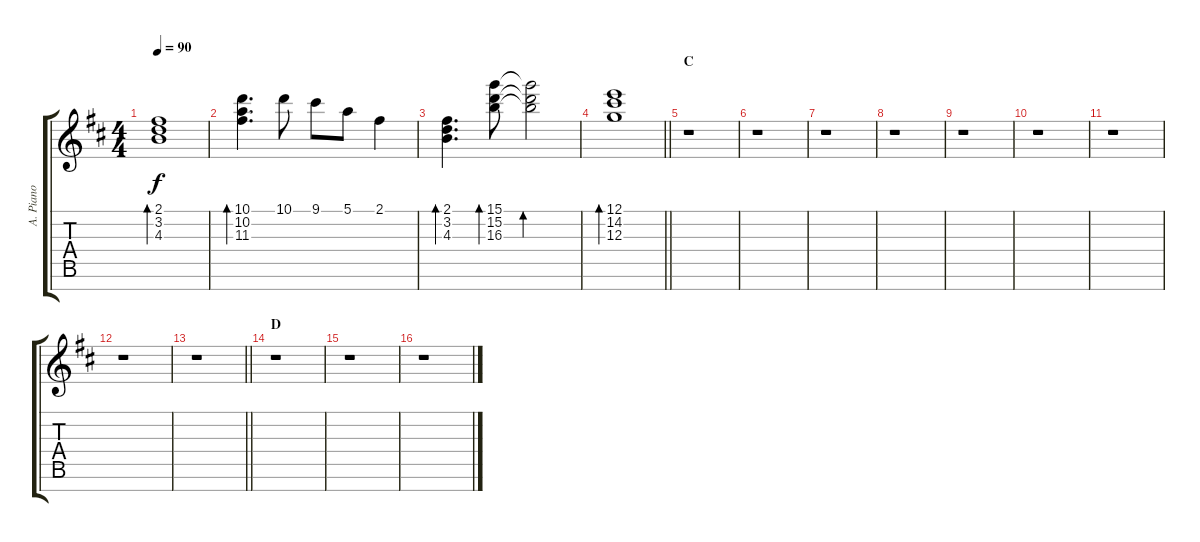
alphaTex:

\track ("A. Piano" "A. Piano") {instrument acousticgrandpiano}
\staff {score tabs}
\tuning (E5 B4 G4 D4 A3 E3 B2) {hide}
\ts (4 4)
\tempo 90
\clef g2
\ks d
(2.1 3.2 4.3).1{bd 120 dy f} |
(10.1 10.2 11.3).4{d bd 120} 10.1.8 9.1.8 5.1.8 2.1.4 |
(2.1 3.2 4.3).4{d bd 120} (15.1 15.2 16.3).8{bd 120} (15.1{t} 15.2{t} 16.3{t}).2{bd 120} |
\barLineRight lightlight
(12.1 14.2 12.3).1{bd 120} |
\section ("" "C")
r.1 |
r.1 |
r.1 |
r.1 |
r.1 |
r.1 |
r.1 |
r.1 |
\barLineRight lightlight
r.1 |
\section ("" "D")
r.1 |
r.1 |
r.1
